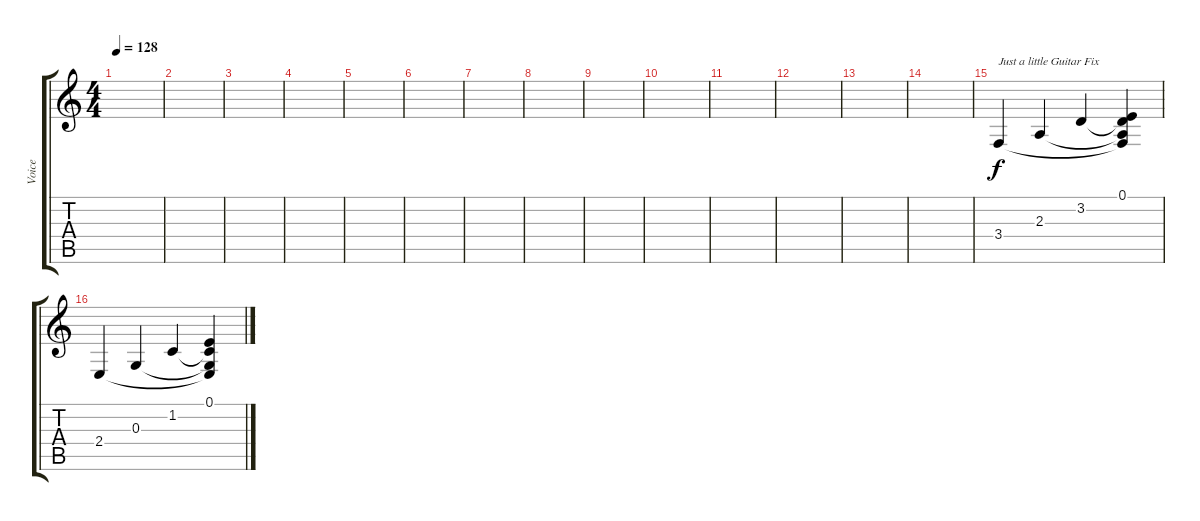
\track ("Voice" "Voice") {instrument violin}
\staff {score tabs}
\tuning (E4 B3 G3 D3 A2 E2) {hide}
\ts (4 4)
\tempo 128
\clef g2
\ks c
|
|
|
|
|
|
|
|
|
|
|
|
|
|
3.4.4{txt "Just a little Guitar Fix" instrument distortionguitar} 2.3.4 3.2.4 (0.1 3.2{t} 2.3{t} 3.4{t}).4 |
2.4.4 0.3.4 1.2.4 (0.1 1.2{t} 0.3{t} 2.4{t}).4
